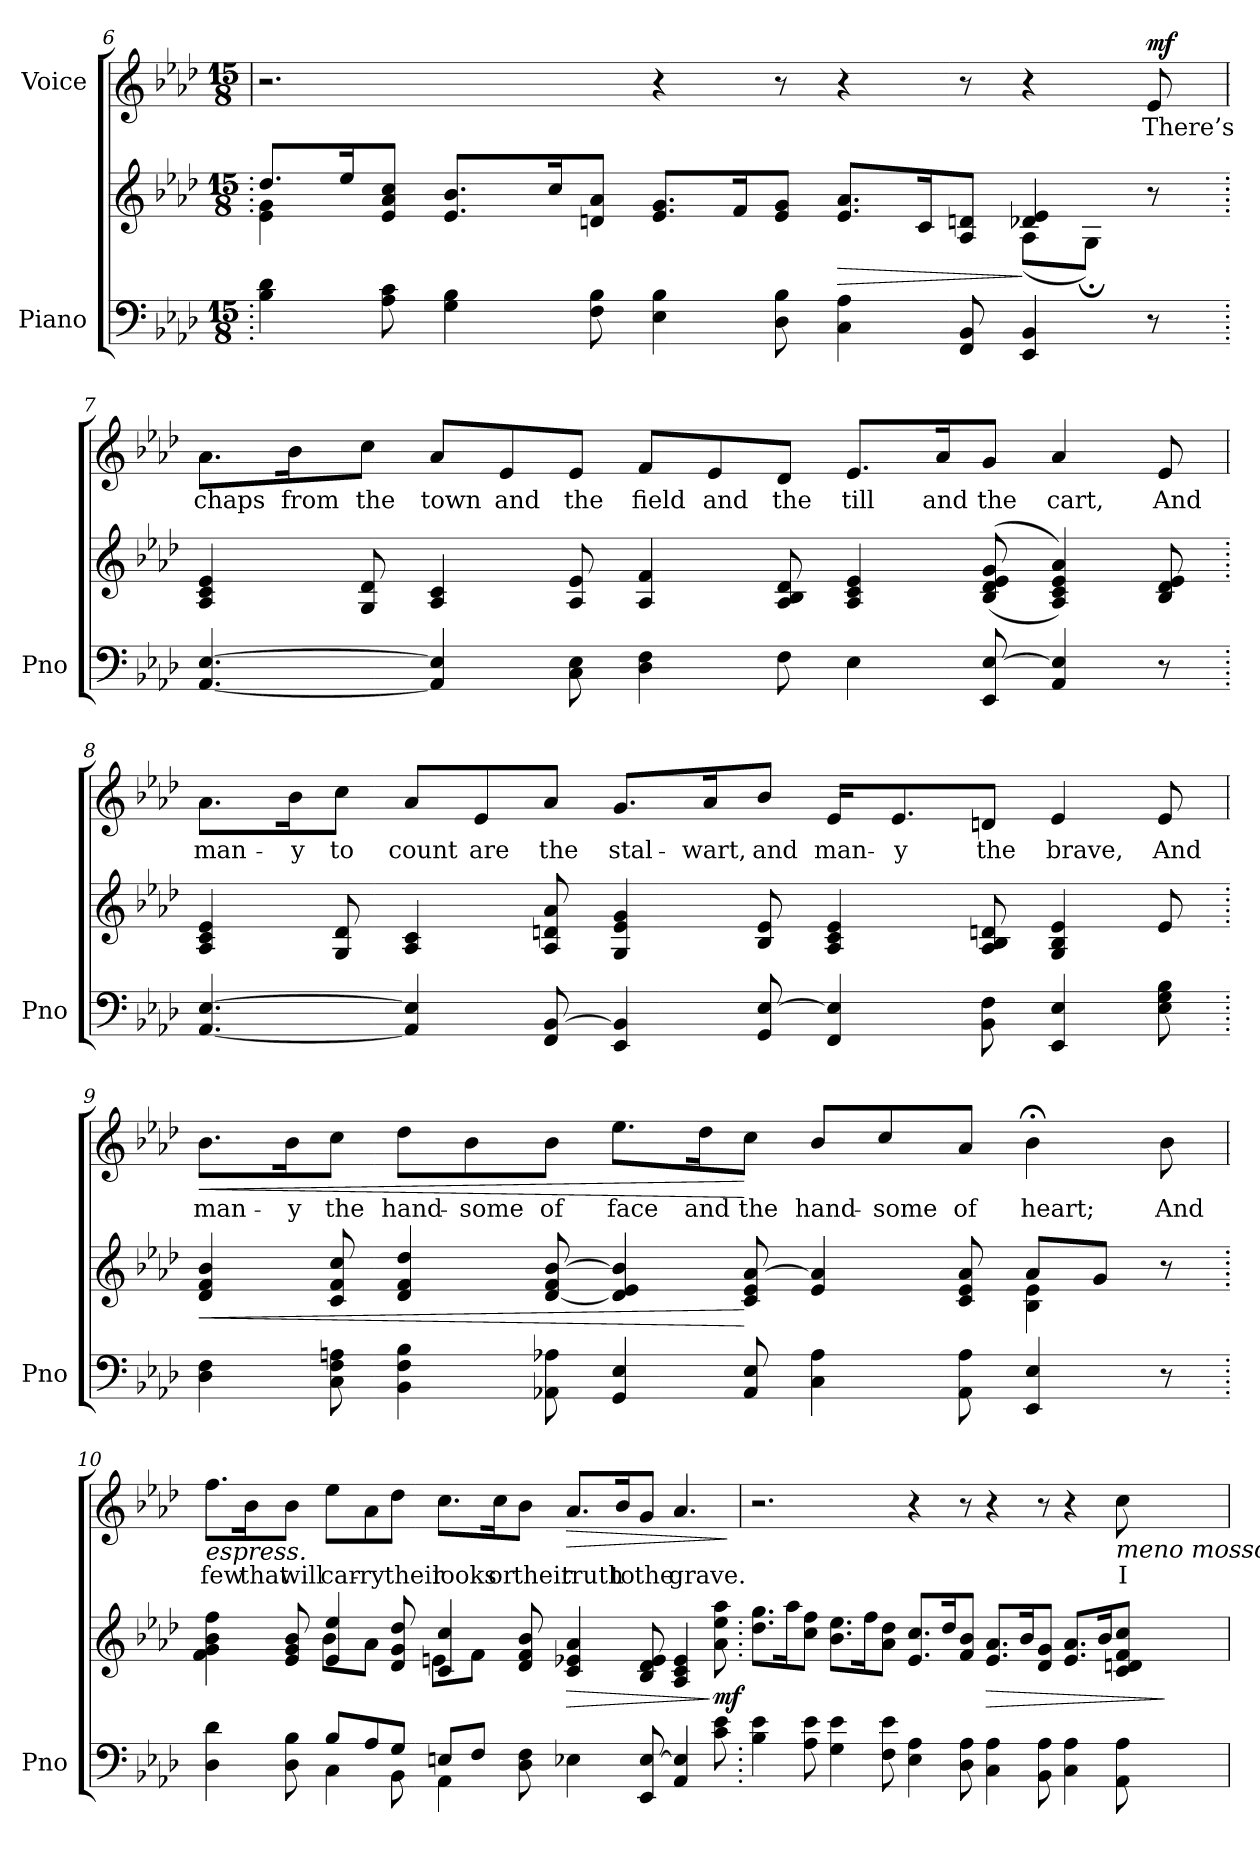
**kern	**kern	**dynam	**kern	**text	**dynam
*part2	*part2	*part2	*part1	*part1	*part1
*staff3	*staff2	*staff2/3	*staff1	*staff1	*staff1
*I"Piano	*	*	*I"Voice	*	*
*I'Pno	*	*	*	*	*
!!LO:LB:g=z
*clefF4	*clefG2	*	*clefG2	*	*
*k[b-e-a-d-]	*k[b-e-a-d-]	*	*k[b-e-a-d-]	*	*
*M15/8	*M15/8	*	*M15/8	*	*
=6.	=6.	=6	=6	=6	=6
*	*^	*	*	*	*
4B-\ 4d-\	8.dd-/L	4e-\ 4g\	.	2.r	.	.
.	16ee-/K	.	.	.	.	.
8A-\ 8c\	8e-/ 8a-/ 8cc/J	4ryy	.	.	.	.
4G\ 4B-\	8.e-/ 8.b-/L	.	.	.	.	.
*	*v	*v	*	*	*	*
.	16cc/K	.	.	.	.
8F\ 8B-\	8dn/ 8a-/J	.	.	.	.
4E-\ 4B-\	8.e-/ 8.g/L	.	4r	.	.
.	16f/K	.	.	.	.
8D-\ 8B-\	8e-/ 8g/J	.	8r	.	.
!	!	!LO:HP:b	!	!	!
4C\ 4A-\	8.e-/ 8.a-/L	>	4r	.	.
.	16c/K	.	.	.	.
8FF/ 8BB-/	8A-/ 8dn/J	.	8r	.	.
*	*^	*	*	*	*
4EE-/ 4BB-/	4d-X/ 4e-/	(8A-\L	]	4r	.	.
.	.	8G;<\J)	.	.	.	.
!	!	!	!	!	!LO:LY:b	!LO:DY:a
8r	8r	8ryy	.	8e-/	There’s	mf
=7.	=7.	=7.	=7	=7	=7	=7
!	!	!	!	!	!LO:LY:b	!
*	*v	*v	*	*	*	*
[4.AA-/ [4.E-/	4A-/ 4c/ 4e-/	.	8.a-\L	chaps	.
!	!	!	!	!LO:LY:b	!
.	.	.	16b-\K	from	.
!	!	!	!	!LO:LY:b	!
.	8G/ 8d-/	.	8cc\J	the	.
!	!	!	!	!LO:LY:b	!
4AA-/] 4E-/]	4A-/ 4c/	.	8a-/L	town	.
!	!	!	!	!LO:LY:b	!
.	.	.	8e-/	and	.
!	!	!	!	!LO:LY:b	!
8C\ 8E-\	8A-/ 8e-/	.	8e-/J	the	.
!	!	!	!	!LO:LY:b	!
4D-\ 4F\	4A-/ 4f/	.	8f/L	field	.
!	!	!	!	!LO:LY:b	!
.	.	.	8e-/	and	.
!	!	!	!	!LO:LY:b	!
8F\	8A-/ 8B-/ 8d-/	.	8d-/J	the	.
!	!	!	!	!LO:LY:b	!
4E-\	4A-/ 4c/ 4e-/	.	8.e-/L	till	.
!	!	!	!	!LO:LY:b	!
.	.	.	16a-/K	and	.
!	!	!	!	!LO:LY:b	!
8EE-/ [8E-/	(>(8B-/ 8d-/ 8e-/ 8g/	.	8g/J	the	.
!	!	!	!	!LO:LY:b	!
4AA-/ 4E-/]	4A-/ 4c/ 4e-/ 4a-/))	.	4a-/	cart,	.
!	!	!	!	!LO:LY:b	!
8r	8B-/ 8d-/ 8e-/	.	8e-/	And	.
!!LO:LB:g=z
=8.	=8.	=8	=8	=8	=8
!	!	!	!	!LO:LY:b	!
[4.AA-/ [4.E-/	4A-/ 4c/ 4e-/	.	8.a-\L	man-	.
!	!	!	!	!LO:LY:b	!
.	.	.	16b-\K	-y	.
!	!	!	!	!LO:LY:b	!
.	8G/ 8d-/	.	8cc\J	to	.
!	!	!	!	!LO:LY:b	!
4AA-/] 4E-/]	4A-/ 4c/	.	8a-/L	count	.
!	!	!	!	!LO:LY:b	!
.	.	.	8e-/	are	.
!	!	!	!	!LO:LY:b	!
8FF/ [8BB-/	8A-/ 8dn/ 8a-/	.	8a-/J	the	.
!	!	!	!	!LO:LY:b	!
4EE-/ 4BB-/]	4G/ 4e-/ 4g/	.	8.g/L	stal-	.
!	!	!	!	!LO:LY:b	!
.	.	.	16a-/K	-wart,	.
!	!	!	!	!LO:LY:b	!
8GG/ [8E-/	8B-/ 8e-/	.	8b-/J	and	.
!	!	!	!	!LO:LY:b	!
4FF/ 4E-/]	4A-/ 4c/ 4e-/	.	16e-/KL	man-	.
!	!	!	!	!LO:LY:b	!
.	.	.	8.e-/	-y	.
!	!	!	!	!LO:LY:b	!
8BB-\ 8F\	8A-/ 8B-/ 8dn/	.	8dn/J	the	.
!	!	!	!	!LO:LY:b	!
4EE-/ 4E-/	4G/ 4B-/ 4e-/	.	4e-/	brave,	.
!	!	!	!	!LO:LY:b	!
8E-\ 8G\ 8B-\	8e-/	.	8e-/	And	.
!!LO:PB:g=z
=9.	=9.	=9	=9	=9	=9
!	!	!LO:HP:b	!	!LO:LY:b	!LO:HP:b
*	*^	*	*	*	*
4D-\ 4F\	4d-/ 4f/ 4b-/	1.ryy	<	8.b-\L	man-	<
!	!	!	!	!	!LO:LY:b	!
.	.	.	.	16b-\K	-y	.
!	!	!	!	!	!LO:LY:b	!
8C\ 8F\ 8An\	8c/ 8f/ 8cc/	.	.	8cc\J	the	.
!	!	!	!	!	!LO:LY:b	!
4BB-\ 4F\ 4B-\	4d-/ 4f/ 4dd-/	.	.	8dd-\L	hand-	.
!	!	!	!	!	!LO:LY:b	!
.	.	.	.	8b-\	-some	.
!	!	!	!	!	!LO:LY:b	!
8AA-X\ 8A-X\	[8d-/ 8f/ [8b-/	.	.	8b-\J	of	.
!	!	!	!	!	!LO:LY:b	!
4GG/ 4E-/	4d-/] 4e-/ 4b-/]	.	.	8.ee-\L	face	.
!	!	!	!	!	!LO:LY:b	!
.	.	.	.	16dd-\K	and	.
!	!	!	!	!	!LO:LY:b	!
8AA-/ 8E-/	8c/ 8e-/ [8a-/	.	[	8cc\J	the	[
!	!	!	!	!	!LO:LY:b	!
4C\ 4A-\	4e-/ 4a-/]	.	.	8b-/L	hand-	.
!	!	!	!	!	!LO:LY:b	!
.	.	.	.	8cc/	-some	.
!	!	!	!	!	!LO:LY:b	!
8AA-\ 8A-\	8c/ 8e-/ 8a-/	.	.	8a-/J	of	.
!	!	!	!	!	!LO:LY:b	!
4EE-/ 4E-/	8a-/L	4B-\ 4e-\	.	4b-;<\	heart;	.
.	8g/J	.	.	.	.	.
!	!	!	!	!	!LO:LY:b	!
8r	8r	8ryy	.	8b-\	And	.
=10.	=10.	=10.	=10	=10	=10	=10
*^	*	*	*	*	*	*
!	!	!	!	!	!LO:TX:b:i:t=espress.	!	!
!	!	!	!	!	!	!LO:LY:b	!
4D-\ 4d-\	4.ryy	4f\ 4g\ 4b-\ 4ff\	4.ryy	.	8.ff\L	few	.
!	!	!	!	!	!	!LO:LY:b	!
.	.	.	.	.	16b-\K	that	.
!	!	!	!	!	!	!LO:LY:b	!
8D-\ 8B-\	.	8e-/ 8g/ 8b-/	.	.	8b-\J	will	.
!	!	!	!	!	!	!LO:LY:b	!
8B-/L	4C\	4e-/ 4ee-/	8b-\L	.	8ee-\L	car-	.
!	!	!	!	!	!	!LO:LY:b	!
8A-/	.	.	8a-\J	.	8a-\	-ry	.
!	!	!	!	!	!	!LO:LY:b	!
8G/J	8BB-\	8d-/ 8g/ 8dd-/	8ryy	.	8dd-\J	their	.
!	!	!	!	!	!	!LO:LY:b	!
8En/L	4AA-\	4c/ 4cc/	8en\L	.	8.cc\L	looks	.
8F/J	.	.	8f\J	.	.	.	.
!	!	!	!	!	!	!LO:LY:b	!
.	.	.	.	.	16cc\K	or	.
!	!	!	!	!	!	!LO:LY:b	!
8D-\ 8F\	2..ryy	8d-/ 8f/ 8b-/	2..ryy	.	8b-\J	their	.
!	!	!	!	!LO:HP:b	!	!LO:LY:b	!LO:HP:b
4E-X\	.	4c/ 4e-X/ 4a-/	.	>	8.a-/L	truth	>
!	!	!	!	!	!	!LO:LY:b	!
.	.	.	.	.	16b-/K	to	.
!	!	!	!	!	!	!LO:LY:b	!
8EE-/ [>8E-/	.	8B-/ 8d-/ 8e-/	.	.	8g/J	the	.
!	!	!	!	!	!	!LO:LY:b	!
4AA-/ 4E-/]	.	4A-/ 4c/ 4e-/	.	.	4.a-/	grave.	.
!	!	!	!	!LO:DY:n=1:b	!	!	!
8c\ 8e-\	.	8a-\ 8ee-\ 8aa-\	.	] mf	.	.	.
*v	*v	*	*	*	*	*	*
*	*v	*v	*	*	*	*
.	.	.	.	.	]
!!LO:LB:g=z
=11.	=11.	=11	=11	=11	=11
4B-\ 4e-\	8.dd-\ 8.gg\L	.	2.r	.	.
.	16aa-\K	.	.	.	.
8A-\ 8e-\	8cc\ 8ff\J	.	.	.	.
4G\ 4e-\	8.b-\ 8.ee-\L	.	.	.	.
.	16ff\K	.	.	.	.
8F\ 8e-\	8a-\ 8dd-\J	.	.	.	.
4E-\ 4A-\	8.e-/ 8.cc/L	.	4r	.	.
.	16dd-/K	.	.	.	.
8D-\ 8A-\	8f/ 8b-/J	.	8r	.	.
!	!	!LO:HP:b	!	!	!
4C\ 4A-\	8.e-/ 8.a-/L	>	4r	.	.
.	16b-/K	.	.	.	.
8BB-\ 8A-\	8d-/ 8g/J	.	8r	.	.
4C\ 4A-\	8.e-/ 8.a-/L	.	4r	.	.
.	16b-/K	.	.	.	.
!	!	!	!LO:TX:b:i:t=meno mosso	!	!
!	!	!	!	!LO:LY:b	!
8AA-\ 8A-\	8c/ 8dn/ 8f/ 8cc/J	.	8cc\	I	.
.	.	]	.	.	.
=	=	=	=	=	=
*-	*-	*-	*-	*-	*-
